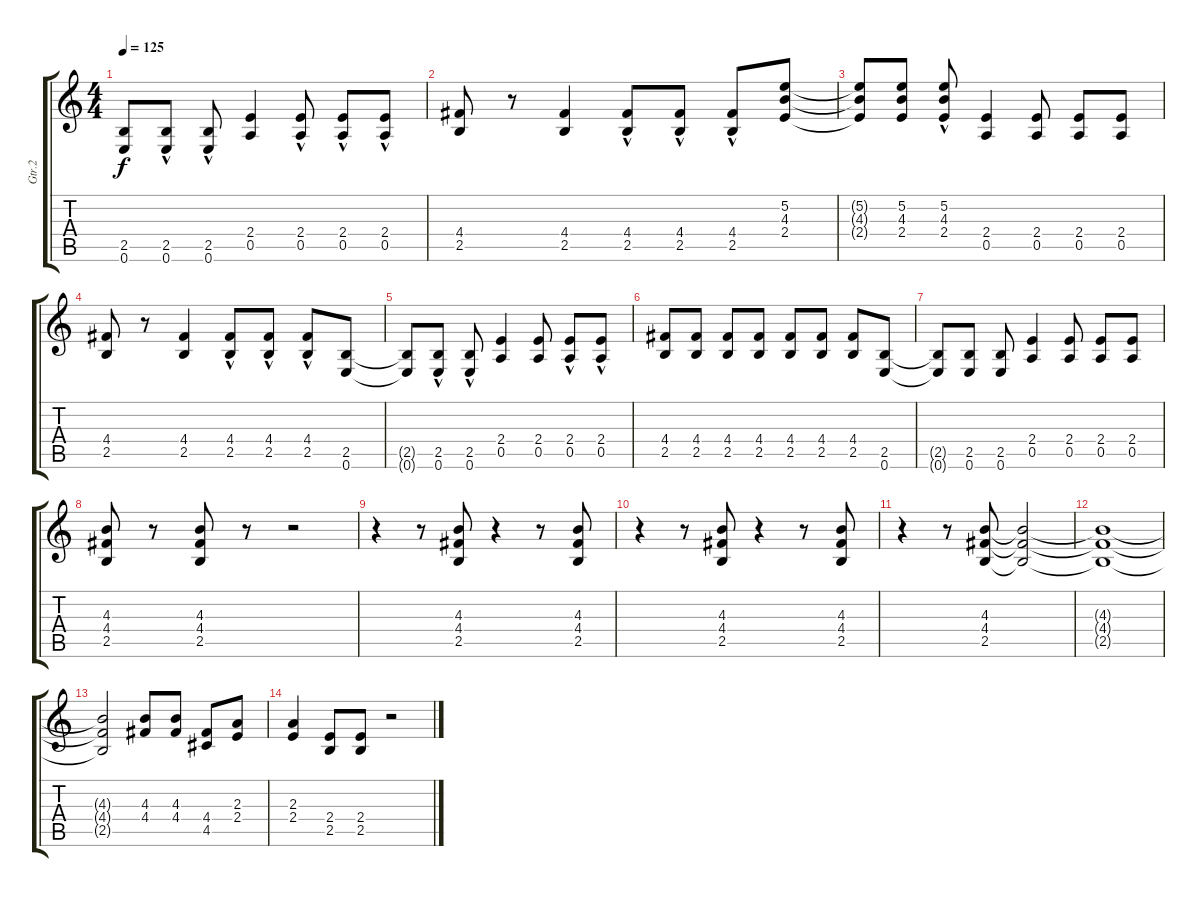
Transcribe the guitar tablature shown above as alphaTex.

\track ("Gtr.2" "Gtr.2") {instrument overdrivenguitar}
\staff {score tabs}
\tuning (E4 B3 G3 D3 A2 E2) {hide}
\ts (4 4)
\tempo 125
\clef g2
\ks c
(2.5{t} 0.6{t}).8{dy f} (2.5{hac} 0.6{hac}).8 (2.5{hac} 0.6{hac}).8 (2.4 0.5).4 (2.4{hac} 0.5{hac}).8 (2.4{hac} 0.5{hac}).8 (2.4{hac} 0.5{hac}).8 |
(4.4 2.5).8 r.8 (4.4 2.5).4 (4.4{hac} 2.5{hac}).8 (4.4{hac} 2.5{hac}).8 (4.4{hac} 2.5{hac}).8 (5.2 4.3 2.4).8 |
(5.2{t} 4.3{t} 2.4{t}).8 (5.2 4.3 2.4).8 (5.2 4.3{hac} 2.4{hac}).8 (2.4 0.5).4 (2.4 0.5).8 (2.4 0.5).8 (2.4 0.5).8 |
(4.4 2.5).8 r.8 (4.4 2.5).4 (4.4{hac} 2.5{hac}).8 (4.4{hac} 2.5{hac}).8 (4.4{hac} 2.5{hac}).8 (2.5 0.6).8 |
(2.5{t} 0.6{t}).8 (2.5{hac} 0.6{hac}).8 (2.5{hac} 0.6{hac}).8 (2.4 0.5).4 (2.4 0.5).8 (2.4{hac} 0.5{hac}).8 (2.4{hac} 0.5{hac}).8 |
(4.4 2.5).8 (4.4 2.5).8 (4.4 2.5).8 (4.4 2.5).8 (4.4 2.5).8 (4.4 2.5).8 (4.4 2.5).8 (2.5 0.6).8 |
(2.5{t} 0.6{t}).8 (2.5 0.6).8 (2.5 0.6).8 (2.4 0.5).4 (2.4 0.5).8 (2.4 0.5).8 (2.4 0.5).8 |
(4.3 4.4 2.5).8 r.8 (4.3 4.4 2.5).8 r.8 r.2 |
r.4 r.8 (4.3 4.4 2.5).8 r.4 r.8 (4.3 4.4 2.5).8 |
r.4 r.8 (4.3 4.4 2.5).8 r.4 r.8 (4.3 4.4 2.5).8 |
r.4 r.8 (4.3 4.4 2.5).8 (4.3{t} 4.4{t} 2.5{t}).2 |
(4.3{t} 4.4{t} 2.5{t}).1 |
(4.3{t} 4.4{t} 2.5{t}).2 (4.3 4.4).8 (4.3 4.4).8 (4.4 4.5).8 (2.3 2.4).8 |
(2.3 2.4).4 (2.4 2.5).8 (2.4 2.5).8 r.2
